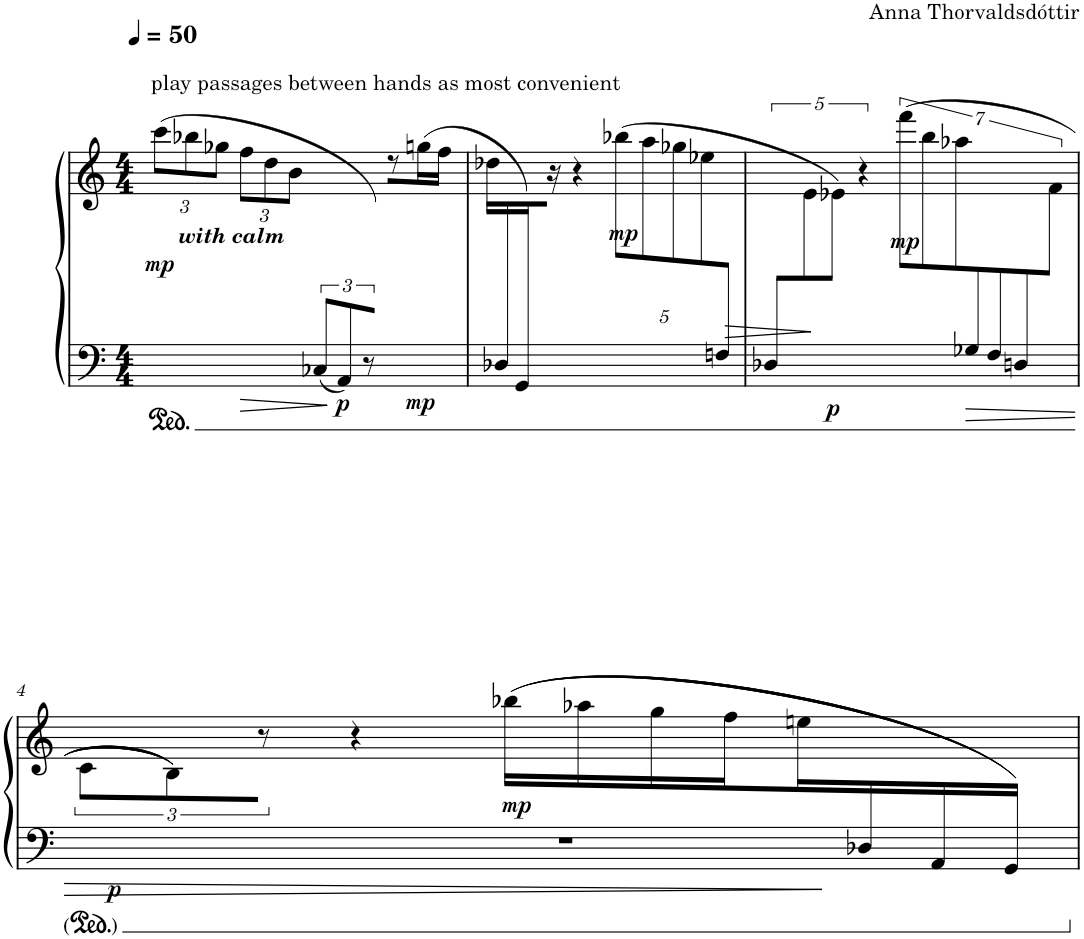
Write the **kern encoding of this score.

**kern	**kern	**dynam
*part1	*part1	*part1
*staff2	*staff1	*staff1/2
*I"Piano	*	*
*I'Pno.	*	*
*clefF4	*clefG2	*
*k[]	*k[]	*
*M4/4	*M4/4	*
*MM50	*MM50	*
*	*Xbrackettup	*
=1	=1	=1
!	!LO:TX:a:t=play passages between hands as most convenient	!
!	!LO:TX:b:Bi:t=with calm	!
!	!	!LO:DY:b
4ryy	(12ccc\L	mp
.	12bb-X\	.
.	12gg-X\J	.
4ryy	12ff\L	.
.	12dd\	.
.	12b\J)	.
12C-X/L	4ryy	.
!	!	!LO:DY:b=2
12AA/	.	p
12r	.	.
!	!	!LO:DY:b=2
4ryy	8r	mp
.	(16ggn\L	.
.	16ff\JJ	.
=2	=2	=2
*^	*	*
16ryy	1ryy	16dd-X\LL	.
16D-X/	.	8ryy	.
16GG/J)	.	.	.
80%57ryy	.	16r	.
.	.	4r	.
!	!	!	!LO:DY:b
.	.	(10bb-X\L	mp
.	.	10aa\	.
.	.	10gg-X\	.
.	.	10ee-X\	.
!	!	!	!LO:HP:b=2
10Fn/J	.	10ryy	>
=3	=3	=3	=3
!	!	!	!LO:DY:b=2
10D-X/L	2ryy	10ryy	p
70%43ryy	.	10e\	.
.	.	10e-X\J)	]
.	.	5r	.
*	*	*brackettup	*
!	!	!	!LO:DY:b
.	2ryy	(14fff\L	mp
.	.	14bb\	.
.	.	14aa-X\	.
14G-X/	.	7.ryy	.
14F/	.	.	.
14Dn/	.	.	.
14ryy	.	14f\J	.
!!LO:LB:g=z
=4	=4	=4	=4
!	!	!	!LO:DY:b=2
16ryy	1r	12c\L	p
.	.	12B\)	.
.	.	12r	.
.	.	4r	.
!	!	!	!LO:DY:b
.	.	(16bb-X\LL	mp
.	.	16aa-X\	.
.	.	16gg\	.
.	.	16ff\J	.
.	.	16een\L	.
16D-X/	.	8.ryy	.
16AA/	.	.	.
16GG/JJ)	.	.	.
*v	*v	*	*
=	=	=
*-	*-	*-
